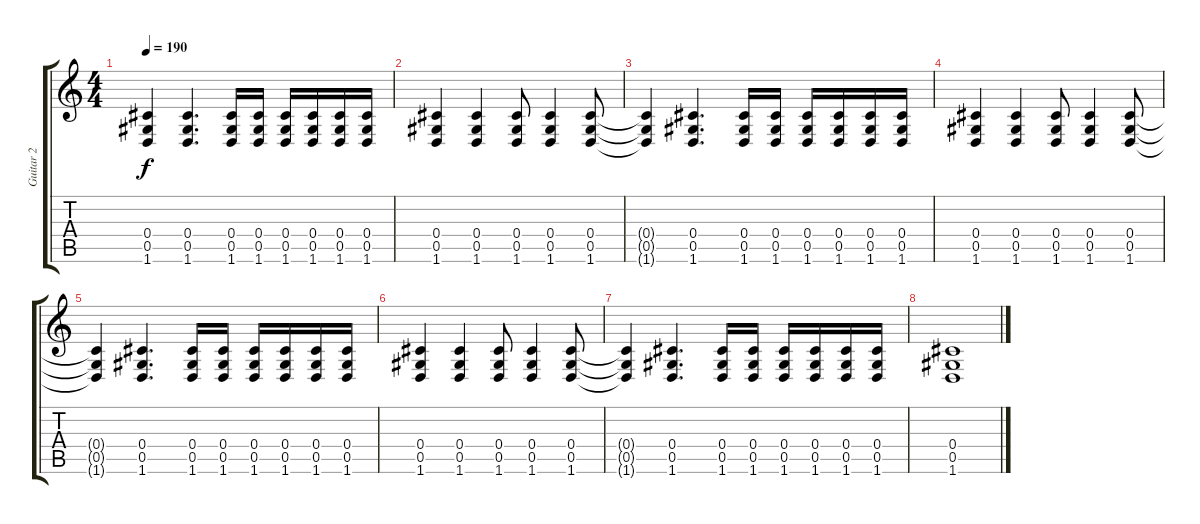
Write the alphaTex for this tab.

\track ("Guitar 2" "Guitar 2") {instrument overdrivenguitar}
\staff {score tabs}
\tuning (Eb4 Bb3 Gb3 Db3 Ab2 Db2) {hide}
\ts (4 4)
\tempo 190
\clef g2
\ks c
(0.4{t} 0.5{t} 1.6{t}).4{dy f} (0.4 0.5 1.6).4{d} (0.4 0.5 1.6).16 (0.4 0.5 1.6).16 (0.4 0.5 1.6).16 (0.4 0.5 1.6).16 (0.4 0.5 1.6).16 (0.4 0.5 1.6).16 |
(0.4 0.5 1.6).4 (0.4 0.5 1.6).4 (0.4 0.5 1.6).8 (0.4 0.5 1.6).4 (0.4 0.5 1.6).8 |
(0.4{t} 0.5{t} 1.6{t}).4 (0.4 0.5 1.6).4{d} (0.4 0.5 1.6).16 (0.4 0.5 1.6).16 (0.4 0.5 1.6).16 (0.4 0.5 1.6).16 (0.4 0.5 1.6).16 (0.4 0.5 1.6).16 |
(0.4 0.5 1.6).4 (0.4 0.5 1.6).4 (0.4 0.5 1.6).8 (0.4 0.5 1.6).4 (0.4 0.5 1.6).8 |
(0.4{t} 0.5{t} 1.6{t}).4 (0.4 0.5 1.6).4{d} (0.4 0.5 1.6).16 (0.4 0.5 1.6).16 (0.4 0.5 1.6).16 (0.4 0.5 1.6).16 (0.4 0.5 1.6).16 (0.4 0.5 1.6).16 |
(0.4 0.5 1.6).4 (0.4 0.5 1.6).4 (0.4 0.5 1.6).8 (0.4 0.5 1.6).4 (0.4 0.5 1.6).8 |
(0.4{t} 0.5{t} 1.6{t}).4 (0.4 0.5 1.6).4{d} (0.4 0.5 1.6).16 (0.4 0.5 1.6).16 (0.4 0.5 1.6).16 (0.4 0.5 1.6).16 (0.4 0.5 1.6).16 (0.4 0.5 1.6).16 |
(0.4 0.5 1.6).1
